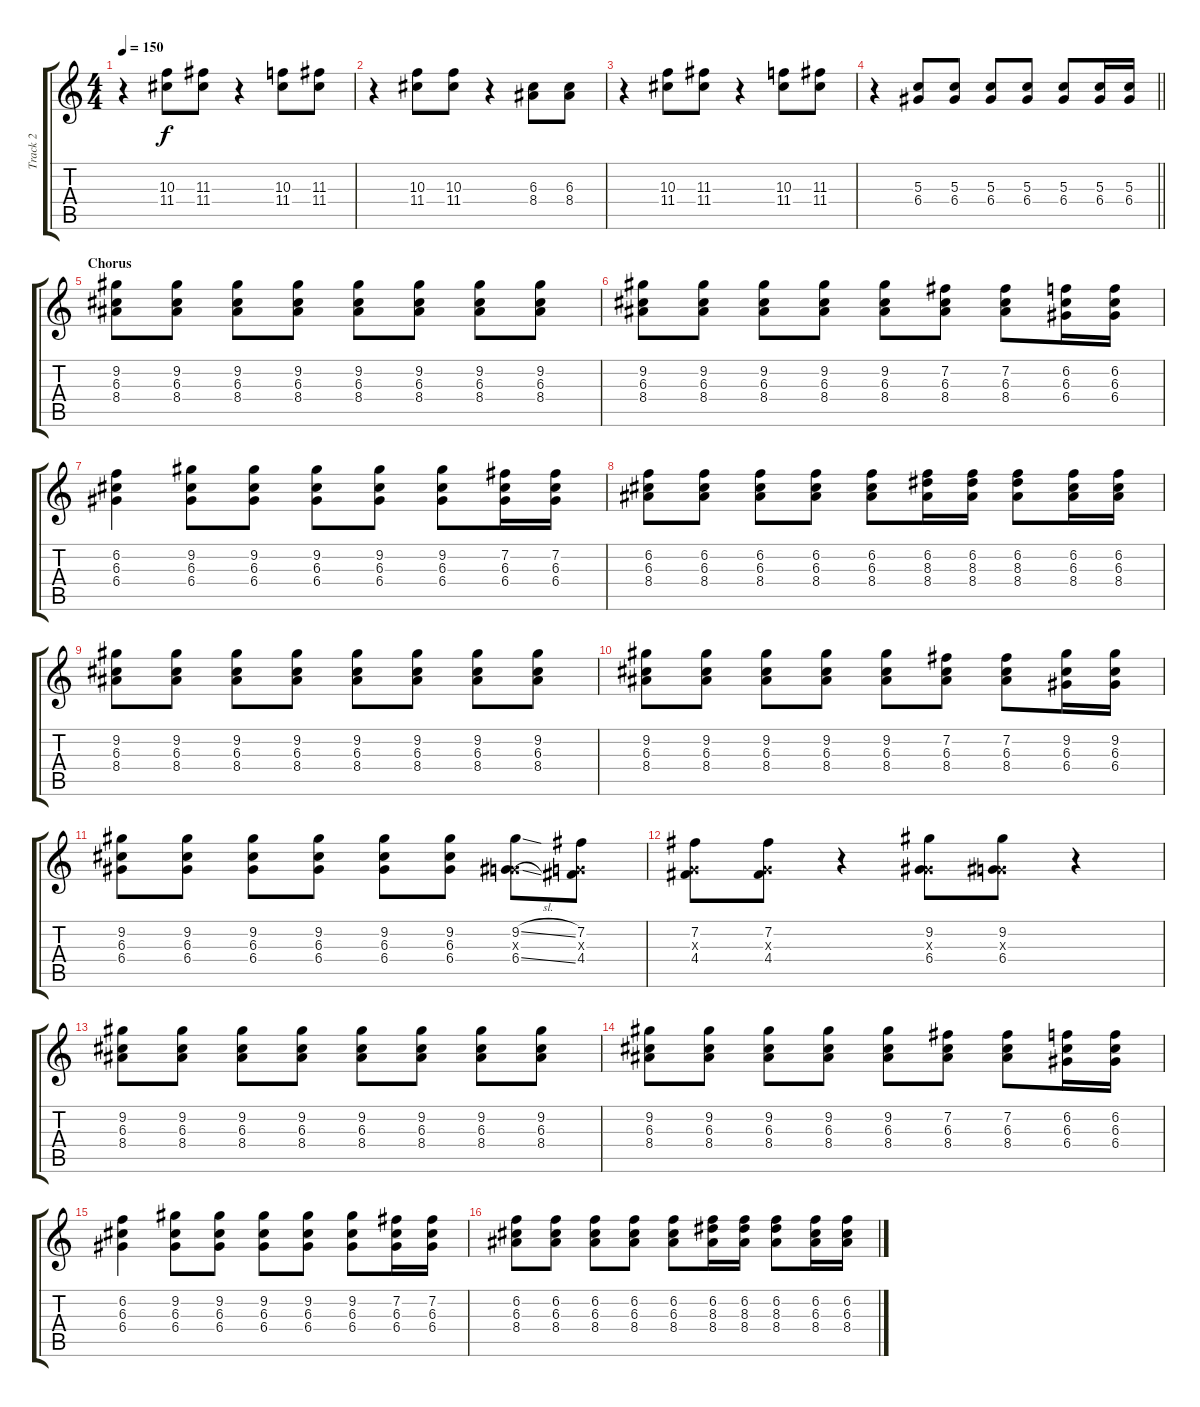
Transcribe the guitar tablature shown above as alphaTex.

\track ("Track 2" "Track 2") {instrument overdrivenguitar}
\staff {score tabs}
\tuning (E4 B3 G3 D3 A2 E2) {hide}
\ts (4 4)
\tempo 150
\clef g2
\ks c
r.4{dy f} (10.3 11.4).8 (11.3 11.4).8 r.4 (10.3 11.4).8 (11.3 11.4).8 |
r.4 (10.3 11.4).8 (10.3 11.4).8 r.4 (6.3 8.4).8 (6.3 8.4).8 |
r.4 (10.3 11.4).8 (11.3 11.4).8 r.4 (10.3 11.4).8 (11.3 11.4).8 |
\barLineRight lightlight
r.4 (5.3 6.4).8 (5.3 6.4).8 (5.3 6.4).8 (5.3 6.4).8 (5.3 6.4).8 (5.3 6.4).16 (5.3 6.4).16 |
\section ("" "Chorus")
(9.2 6.3 8.4).8 (9.2 6.3 8.4).8 (9.2 6.3 8.4).8 (9.2 6.3 8.4).8 (9.2 6.3 8.4).8 (9.2 6.3 8.4).8 (9.2 6.3 8.4).8 (9.2 6.3 8.4).8 |
(9.2 6.3 8.4).8 (9.2 6.3 8.4).8 (9.2 6.3 8.4).8 (9.2 6.3 8.4).8 (9.2 6.3 8.4).8 (7.2 6.3 8.4).8 (7.2 6.3 8.4).8 (6.2 6.3 6.4).16 (6.2 6.3 6.4).16 |
(6.2 6.3 6.4).4 (9.2 6.3 6.4).8 (9.2 6.3 6.4).8 (9.2 6.3 6.4).8 (9.2 6.3 6.4).8 (9.2 6.3 6.4).8 (7.2 6.3 6.4).16 (7.2 6.3 6.4).16 |
(6.2 6.3 8.4).8 (6.2 6.3 8.4).8 (6.2 6.3 8.4).8 (6.2 6.3 8.4).8 (6.2 6.3 8.4).8 (6.2 8.3 8.4).16 (6.2 8.3 8.4).16 (6.2 8.3 8.4).8 (6.2 6.3 8.4).16 (6.2 6.3 8.4).16 |
(9.2 6.3 8.4).8 (9.2 6.3 8.4).8 (9.2 6.3 8.4).8 (9.2 6.3 8.4).8 (9.2 6.3 8.4).8 (9.2 6.3 8.4).8 (9.2 6.3 8.4).8 (9.2 6.3 8.4).8 |
(9.2 6.3 8.4).8 (9.2 6.3 8.4).8 (9.2 6.3 8.4).8 (9.2 6.3 8.4).8 (9.2 6.3 8.4).8 (7.2 6.3 8.4).8 (7.2 6.3 8.4).8 (9.2 6.3 6.4).16 (9.2 6.3 6.4).16 |
(9.2 6.3 6.4).8 (9.2 6.3 6.4).8 (9.2 6.3 6.4).8 (9.2 6.3 6.4).8 (9.2 6.3 6.4).8 (9.2 6.3 6.4).8 (9.2{sl} 0.3{x} 6.4{sl}).8 (7.2 0.3{x} 4.4).8 |
(7.2 0.3{x} 4.4).8 (7.2 0.3{x} 4.4).8 r.4 (9.2 0.3{x} 6.4).8 (9.2 0.3{x} 6.4).8 r.4 |
(9.2 6.3 8.4).8 (9.2 6.3 8.4).8 (9.2 6.3 8.4).8 (9.2 6.3 8.4).8 (9.2 6.3 8.4).8 (9.2 6.3 8.4).8 (9.2 6.3 8.4).8 (9.2 6.3 8.4).8 |
(9.2 6.3 8.4).8 (9.2 6.3 8.4).8 (9.2 6.3 8.4).8 (9.2 6.3 8.4).8 (9.2 6.3 8.4).8 (7.2 6.3 8.4).8 (7.2 6.3 8.4).8 (6.2 6.3 6.4).16 (6.2 6.3 6.4).16 |
(6.2 6.3 6.4).4 (9.2 6.3 6.4).8 (9.2 6.3 6.4).8 (9.2 6.3 6.4).8 (9.2 6.3 6.4).8 (9.2 6.3 6.4).8 (7.2 6.3 6.4).16 (7.2 6.3 6.4).16 |
(6.2 6.3 8.4).8 (6.2 6.3 8.4).8 (6.2 6.3 8.4).8 (6.2 6.3 8.4).8 (6.2 6.3 8.4).8 (6.2 8.3 8.4).16 (6.2 8.3 8.4).16 (6.2 8.3 8.4).8 (6.2 6.3 8.4).16 (6.2 6.3 8.4).16
